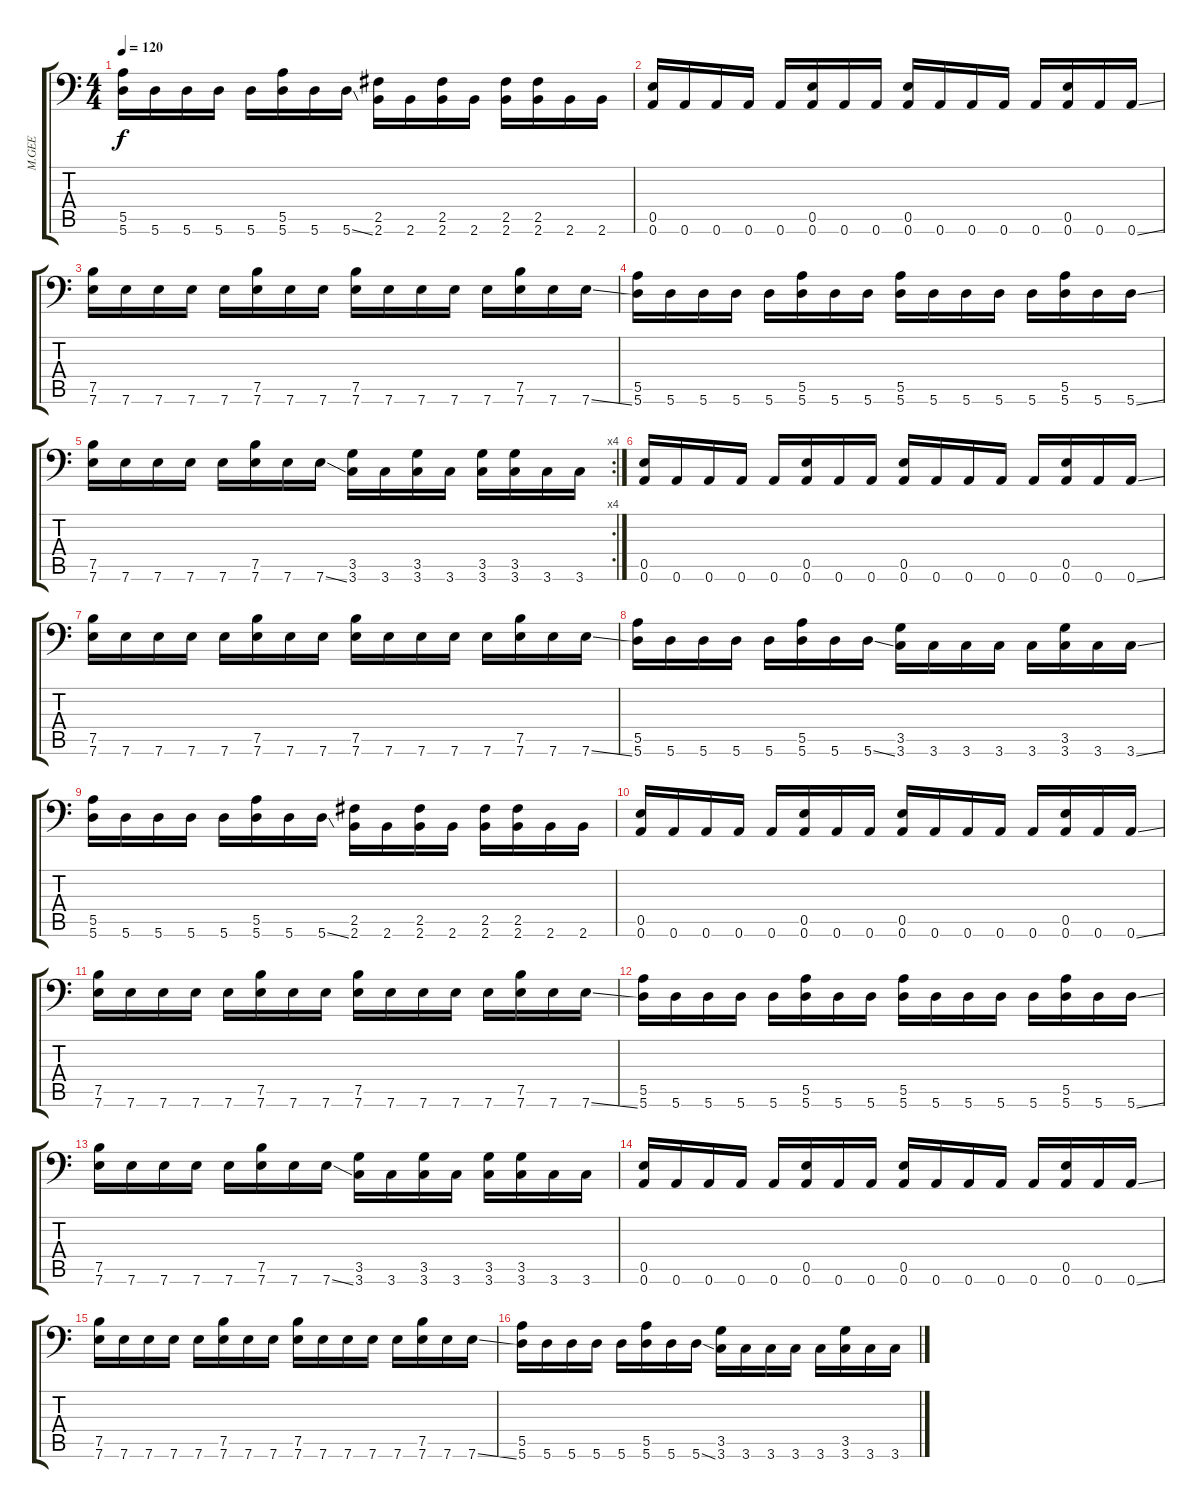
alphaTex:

\track ("M.GEE" "M.GEE") {instrument distortionguitar}
\staff {score tabs}
\tuning (B3 Gb3 D3 A2 E2 A1) {hide}
\ts (4 4)
\tempo 120
\clef f4
\ks c
(5.5 5.6).16{dy f} 5.6.16 5.6.16 5.6.16 5.6.16 (5.5 5.6).16 5.6.16 5.6{ss}.16 (2.5 2.6).16 2.6.16 (2.5 2.6).16 2.6.16 (2.5 2.6).16 (2.5 2.6).16 2.6.16 2.6.16 |
(0.5 0.6).16 0.6.16 0.6.16 0.6.16 0.6.16 (0.5 0.6).16 0.6.16 0.6.16 (0.5 0.6).16 0.6.16 0.6.16 0.6.16 0.6.16 (0.5 0.6).16 0.6.16 0.6{ss}.16 |
(7.5 7.6).16 7.6.16 7.6.16 7.6.16 7.6.16 (7.5 7.6).16 7.6.16 7.6.16 (7.5 7.6).16 7.6.16 7.6.16 7.6.16 7.6.16 (7.5 7.6).16 7.6.16 7.6{ss}.16 |
(5.5 5.6).16 5.6.16 5.6.16 5.6.16 5.6.16 (5.5 5.6).16 5.6.16 5.6.16 (5.5 5.6).16 5.6.16 5.6.16 5.6.16 5.6.16 (5.5 5.6).16 5.6.16 5.6{ss}.16 |
\rc 4
(7.5 7.6).16 7.6.16 7.6.16 7.6.16 7.6.16 (7.5 7.6).16 7.6.16 7.6{ss}.16 (3.5 3.6).16 3.6.16 (3.5 3.6).16 3.6.16 (3.5 3.6).16 (3.5 3.6).16 3.6.16 3.6.16 |
(0.5 0.6).16 0.6.16 0.6.16 0.6.16 0.6.16 (0.5 0.6).16 0.6.16 0.6.16 (0.5 0.6).16 0.6.16 0.6.16 0.6.16 0.6.16 (0.5 0.6).16 0.6.16 0.6{ss}.16 |
(7.5 7.6).16 7.6.16 7.6.16 7.6.16 7.6.16 (7.5 7.6).16 7.6.16 7.6.16 (7.5 7.6).16 7.6.16 7.6.16 7.6.16 7.6.16 (7.5 7.6).16 7.6.16 7.6{ss}.16 |
(5.5 5.6).16 5.6.16 5.6.16 5.6.16 5.6.16 (5.5 5.6).16 5.6.16 5.6{ss}.16 (3.5 3.6).16 3.6.16 3.6.16 3.6.16 3.6.16 (3.5 3.6).16 3.6.16 3.6{ss}.16 |
(5.5 5.6).16 5.6.16 5.6.16 5.6.16 5.6.16 (5.5 5.6).16 5.6.16 5.6{ss}.16 (2.5 2.6).16 2.6.16 (2.5 2.6).16 2.6.16 (2.5 2.6).16 (2.5 2.6).16 2.6.16 2.6.16 |
(0.5 0.6).16 0.6.16 0.6.16 0.6.16 0.6.16 (0.5 0.6).16 0.6.16 0.6.16 (0.5 0.6).16 0.6.16 0.6.16 0.6.16 0.6.16 (0.5 0.6).16 0.6.16 0.6{ss}.16 |
(7.5 7.6).16 7.6.16 7.6.16 7.6.16 7.6.16 (7.5 7.6).16 7.6.16 7.6.16 (7.5 7.6).16 7.6.16 7.6.16 7.6.16 7.6.16 (7.5 7.6).16 7.6.16 7.6{ss}.16 |
(5.5 5.6).16 5.6.16 5.6.16 5.6.16 5.6.16 (5.5 5.6).16 5.6.16 5.6.16 (5.5 5.6).16 5.6.16 5.6.16 5.6.16 5.6.16 (5.5 5.6).16 5.6.16 5.6{ss}.16 |
(7.5 7.6).16 7.6.16 7.6.16 7.6.16 7.6.16 (7.5 7.6).16 7.6.16 7.6{ss}.16 (3.5 3.6).16 3.6.16 (3.5 3.6).16 3.6.16 (3.5 3.6).16 (3.5 3.6).16 3.6.16 3.6.16 |
(0.5 0.6).16 0.6.16 0.6.16 0.6.16 0.6.16 (0.5 0.6).16 0.6.16 0.6.16 (0.5 0.6).16 0.6.16 0.6.16 0.6.16 0.6.16 (0.5 0.6).16 0.6.16 0.6{ss}.16 |
(7.5 7.6).16 7.6.16 7.6.16 7.6.16 7.6.16 (7.5 7.6).16 7.6.16 7.6.16 (7.5 7.6).16 7.6.16 7.6.16 7.6.16 7.6.16 (7.5 7.6).16 7.6.16 7.6{ss}.16 |
(5.5 5.6).16 5.6.16 5.6.16 5.6.16 5.6.16 (5.5 5.6).16 5.6.16 5.6{ss}.16 (3.5 3.6).16 3.6.16 3.6.16 3.6.16 3.6.16 (3.5 3.6).16 3.6.16 3.6{ss}.16
